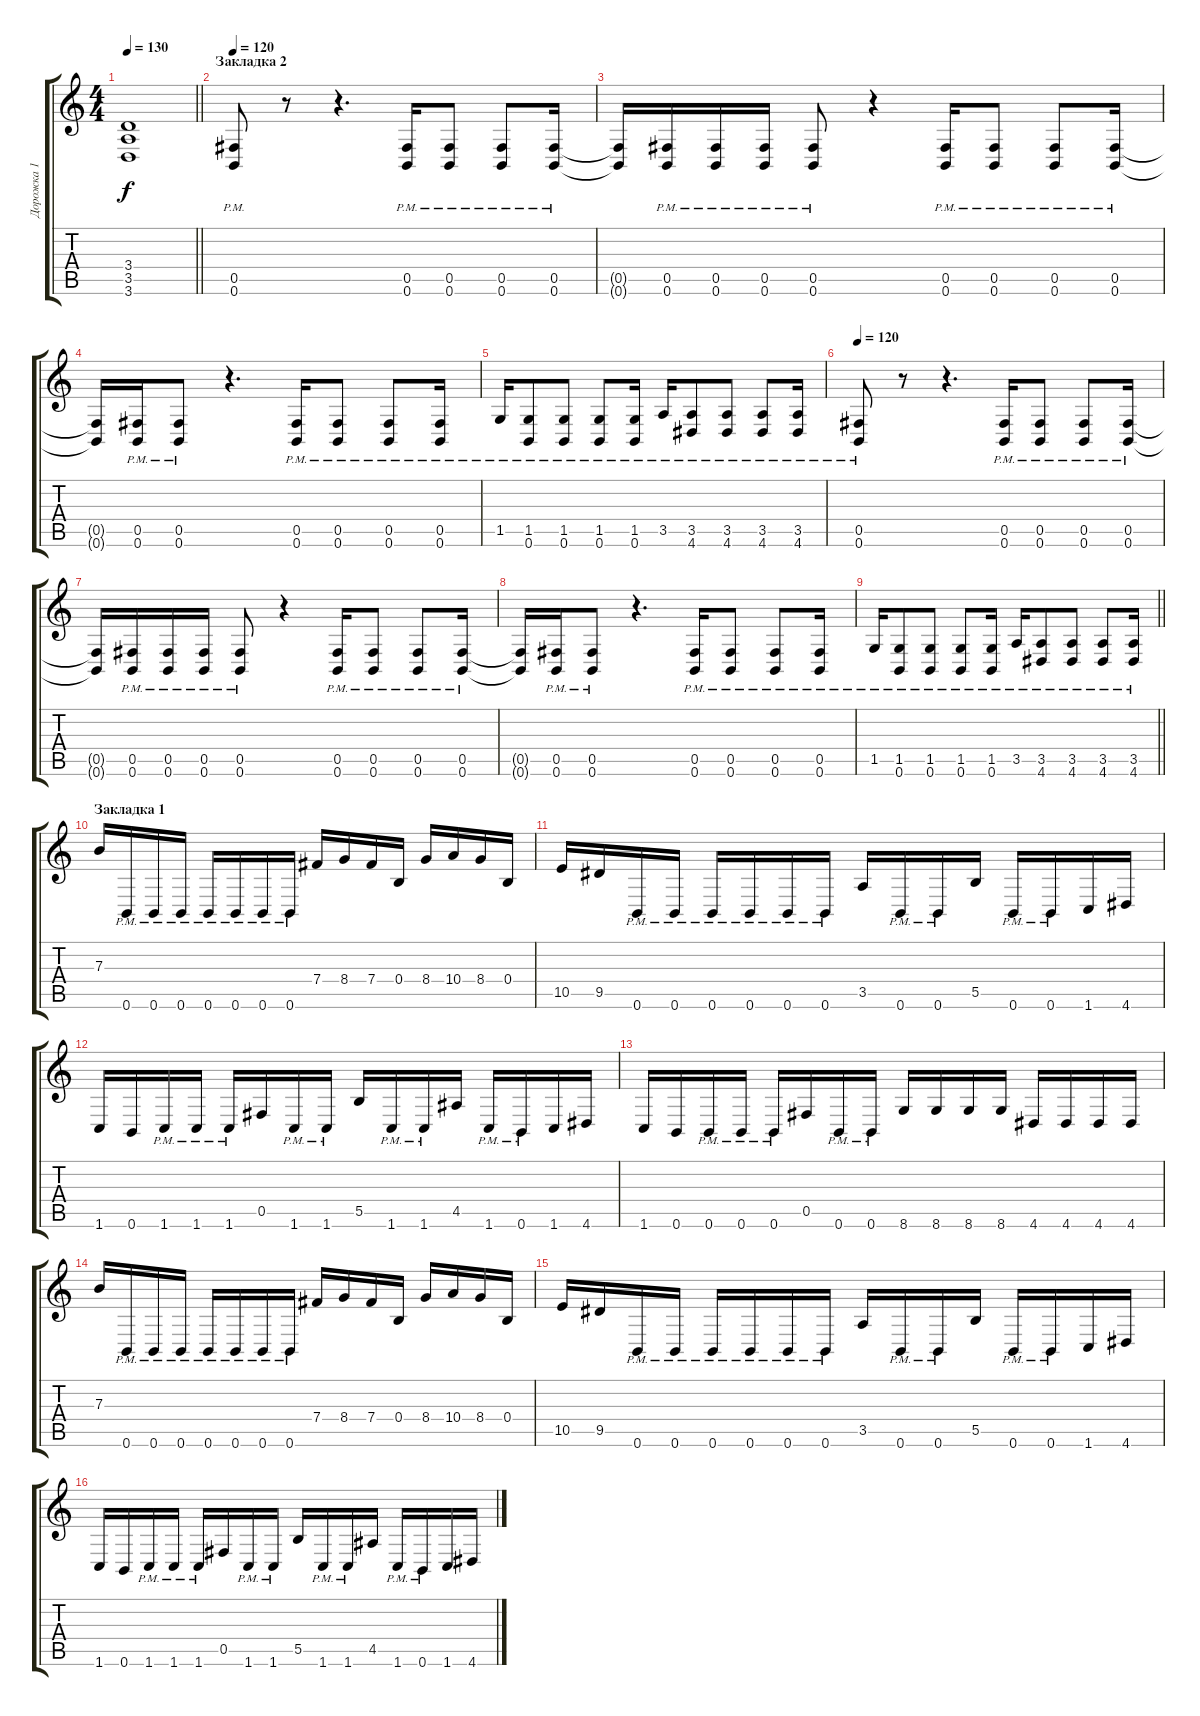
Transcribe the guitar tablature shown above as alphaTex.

\track ("Дорожка 1" "Дорожка 1") {instrument distortionguitar}
\staff {score tabs}
\tuning (Db4 Ab3 E3 B2 Gb2 B1) {hide}
\ts (4 4)
\tempo 130
\clef g2
\barLineRight lightlight
\ks c
(3.4 3.5 3.6).1{dy f} |
\section ("" "Закладка 2")
\tempo 120
(0.5{pm} 0.6{pm}).8 r.8 r.4{d} (0.5{pm} 0.6{pm}).16 (0.5{pm} 0.6{pm}).8 (0.5{pm} 0.6{pm}).8 (0.5{pm} 0.6{pm}).16 |
(0.5{t} 0.6{t}).16 (0.5{pm} 0.6{pm}).16 (0.5{pm} 0.6{pm}).16 (0.5{pm} 0.6{pm}).16 (0.5{pm} 0.6{pm}).8 r.4 (0.5{pm} 0.6{pm}).16 (0.5{pm} 0.6{pm}).8 (0.5{pm} 0.6{pm}).8 (0.5{pm} 0.6{pm}).16 |
(0.5{t} 0.6{t}).16 (0.5{pm} 0.6{pm}).16 (0.5{pm} 0.6{pm}).8 r.4{d} (0.5{pm} 0.6{pm}).16 (0.5{pm} 0.6{pm}).8 (0.5{pm} 0.6{pm}).8 (0.5{pm} 0.6{pm}).16 |
1.5{pm}.16 (1.5{pm} 0.6{pm}).8 (1.5{pm} 0.6{pm}).8 (1.5{pm} 0.6{pm}).8 (1.5{pm} 0.6{pm}).16 3.5{pm}.16 (3.5{pm} 4.6{pm}).8 (3.5{pm} 4.6{pm}).8 (3.5{pm} 4.6{pm}).8 (3.5{pm} 4.6{pm}).16 |
\tempo 120
(0.5{pm} 0.6{pm}).8 r.8 r.4{d} (0.5{pm} 0.6{pm}).16 (0.5{pm} 0.6{pm}).8 (0.5{pm} 0.6{pm}).8 (0.5{pm} 0.6{pm}).16 |
(0.5{t} 0.6{t}).16 (0.5{pm} 0.6{pm}).16 (0.5{pm} 0.6{pm}).16 (0.5{pm} 0.6{pm}).16 (0.5{pm} 0.6{pm}).8 r.4 (0.5{pm} 0.6{pm}).16 (0.5{pm} 0.6{pm}).8 (0.5{pm} 0.6{pm}).8 (0.5{pm} 0.6{pm}).16 |
(0.5{t} 0.6{t}).16 (0.5{pm} 0.6{pm}).16 (0.5{pm} 0.6{pm}).8 r.4{d} (0.5{pm} 0.6{pm}).16 (0.5{pm} 0.6{pm}).8 (0.5{pm} 0.6{pm}).8 (0.5{pm} 0.6{pm}).16 |
\barLineRight lightlight
1.5{pm}.16 (1.5{pm} 0.6{pm}).8 (1.5{pm} 0.6{pm}).8 (1.5{pm} 0.6{pm}).8 (1.5{pm} 0.6{pm}).16 3.5{pm}.16 (3.5{pm} 4.6{pm}).8 (3.5{pm} 4.6{pm}).8 (3.5{pm} 4.6{pm}).8 (3.5{pm} 4.6{pm}).16 |
\section ("" "Закладка 1")
7.3.16 0.6{pm}.16 0.6{pm}.16 0.6{pm}.16 0.6{pm}.16 0.6{pm}.16 0.6{pm}.16 0.6{pm}.16 7.4.16 8.4.16 7.4.16 0.4.16 8.4.16 10.4.16 8.4.16 0.4.16 |
10.5.16 9.5.16 0.6{pm}.16 0.6{pm}.16 0.6{pm}.16 0.6{pm}.16 0.6{pm}.16 0.6{pm}.16 3.5.16 0.6{pm}.16 0.6{pm}.16 5.5.16 0.6{pm}.16 0.6{pm}.16 1.6.16 4.6.16 |
1.6.16 0.6.16 1.6{pm}.16 1.6{pm}.16 1.6{pm}.16 0.5.16 1.6{pm}.16 1.6{pm}.16 5.5.16 1.6{pm}.16 1.6{pm}.16 4.5.16 1.6{pm}.16 0.6{pm}.16 1.6.16 4.6.16 |
1.6.16 0.6.16 0.6{pm}.16 0.6{pm}.16 0.6{pm}.16 0.5.16 0.6{pm}.16 0.6{pm}.16 8.6.16 8.6.16 8.6.16 8.6.16 4.6.16 4.6.16 4.6.16 4.6.16 |
7.3.16 0.6{pm}.16 0.6{pm}.16 0.6{pm}.16 0.6{pm}.16 0.6{pm}.16 0.6{pm}.16 0.6{pm}.16 7.4.16 8.4.16 7.4.16 0.4.16 8.4.16 10.4.16 8.4.16 0.4.16 |
10.5.16 9.5.16 0.6{pm}.16 0.6{pm}.16 0.6{pm}.16 0.6{pm}.16 0.6{pm}.16 0.6{pm}.16 3.5.16 0.6{pm}.16 0.6{pm}.16 5.5.16 0.6{pm}.16 0.6{pm}.16 1.6.16 4.6.16 |
1.6.16 0.6.16 1.6{pm}.16 1.6{pm}.16 1.6{pm}.16 0.5.16 1.6{pm}.16 1.6{pm}.16 5.5.16 1.6{pm}.16 1.6{pm}.16 4.5.16 1.6{pm}.16 0.6{pm}.16 1.6.16 4.6.16
